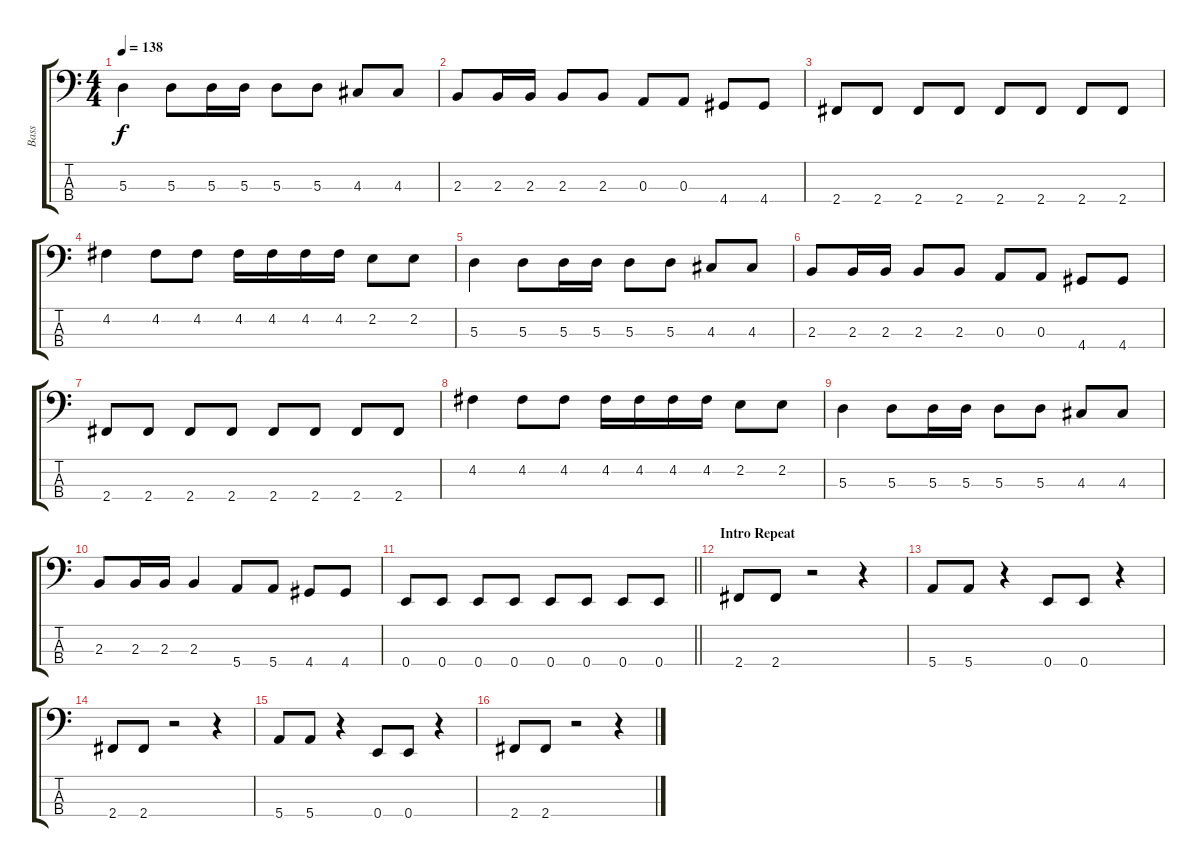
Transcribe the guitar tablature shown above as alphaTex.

\track ("Bass" "Bass") {instrument electricbassfinger}
\staff {score tabs}
\tuning (G2 D2 A1 E1) {hide}
\ts (4 4)
\tempo 138
\clef f4
\ks c
5.3.4{dy f} 5.3.8 5.3.16 5.3.16 5.3.8 5.3.8 4.3.8 4.3.8 |
2.3.8 2.3.16 2.3.16 2.3.8 2.3.8 0.3.8 0.3.8 4.4.8 4.4.8 |
2.4.8 2.4.8 2.4.8 2.4.8 2.4.8 2.4.8 2.4.8 2.4.8 |
4.2.4 4.2.8 4.2.8 4.2.16 4.2.16 4.2.16 4.2.16 2.2.8 2.2.8 |
5.3.4 5.3.8 5.3.16 5.3.16 5.3.8 5.3.8 4.3.8 4.3.8 |
2.3.8 2.3.16 2.3.16 2.3.8 2.3.8 0.3.8 0.3.8 4.4.8 4.4.8 |
2.4.8 2.4.8 2.4.8 2.4.8 2.4.8 2.4.8 2.4.8 2.4.8 |
4.2.4 4.2.8 4.2.8 4.2.16 4.2.16 4.2.16 4.2.16 2.2.8 2.2.8 |
5.3.4 5.3.8 5.3.16 5.3.16 5.3.8 5.3.8 4.3.8 4.3.8 |
2.3.8 2.3.16 2.3.16 2.3.4 5.4.8 5.4.8 4.4.8 4.4.8 |
\barLineRight lightlight
0.4.8 0.4.8 0.4.8 0.4.8 0.4.8 0.4.8 0.4.8 0.4.8 |
\section ("" "Intro Repeat")
2.4.8 2.4.8 r.2 r.4 |
5.4.8 5.4.8 r.4 0.4.8 0.4.8 r.4 |
2.4.8 2.4.8 r.2 r.4 |
5.4.8 5.4.8 r.4 0.4.8 0.4.8 r.4 |
2.4.8 2.4.8 r.2 r.4
